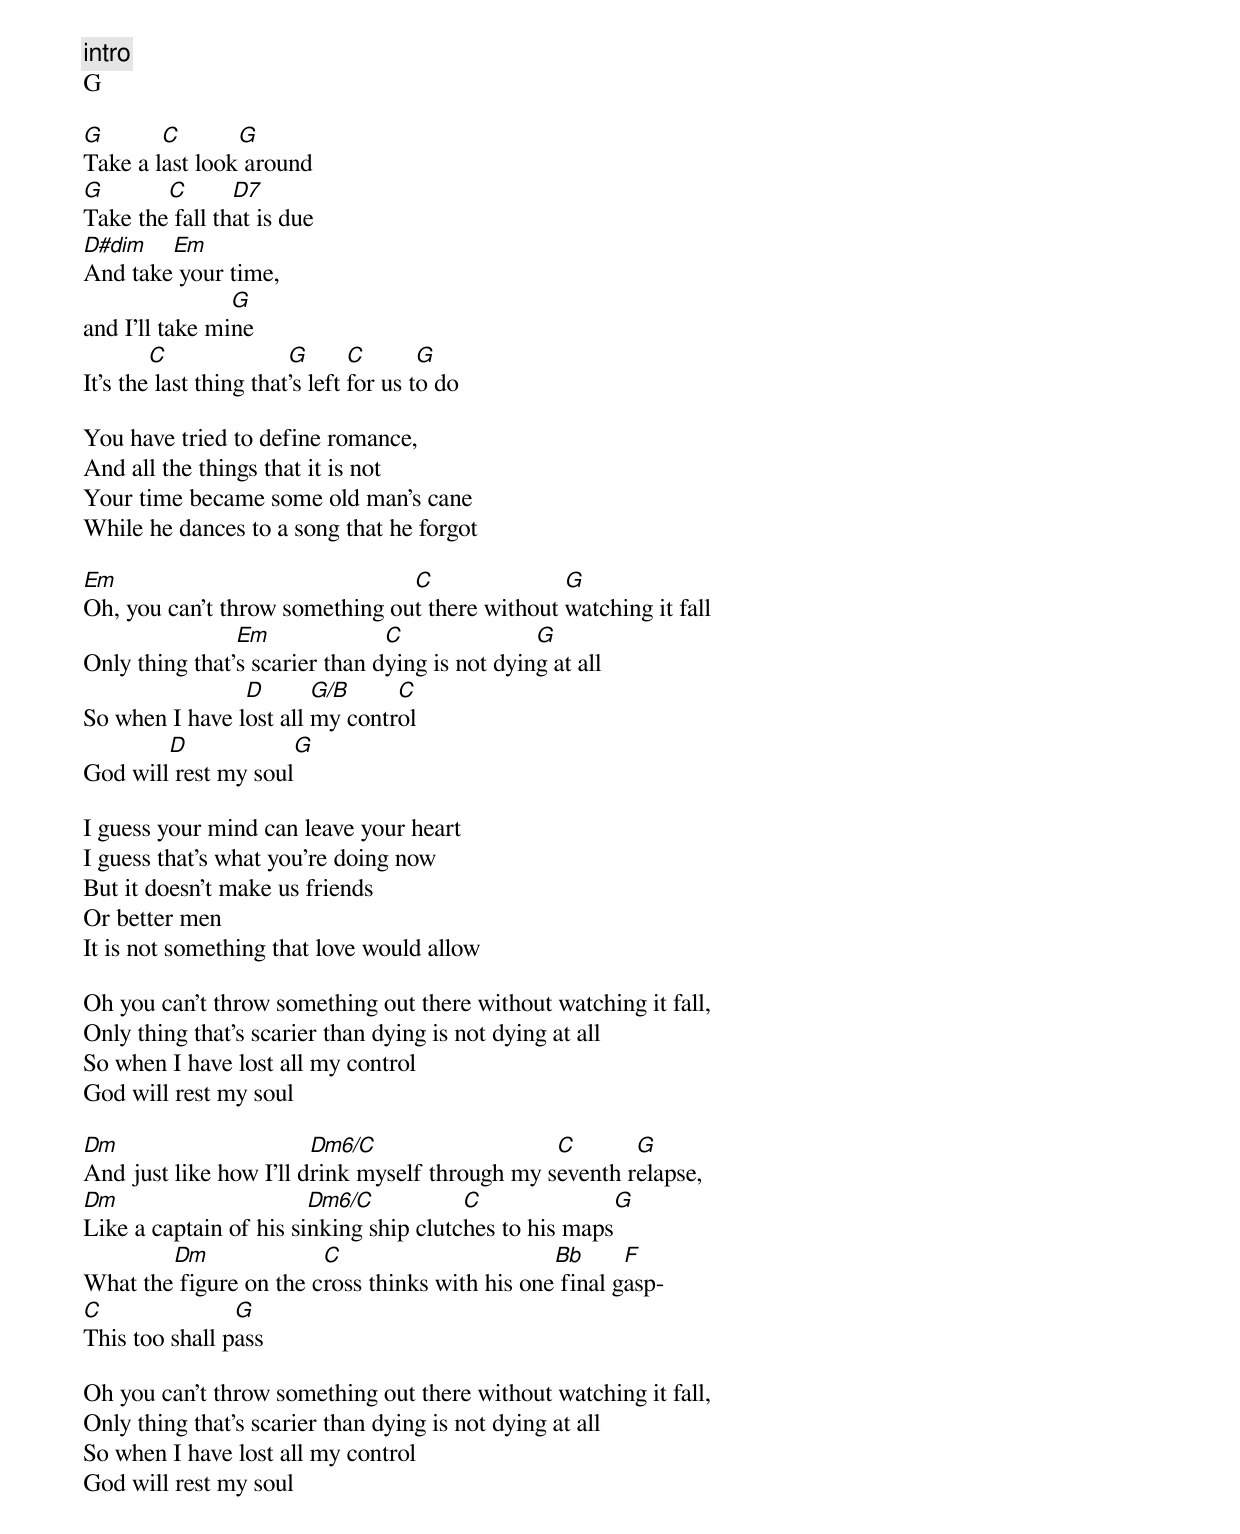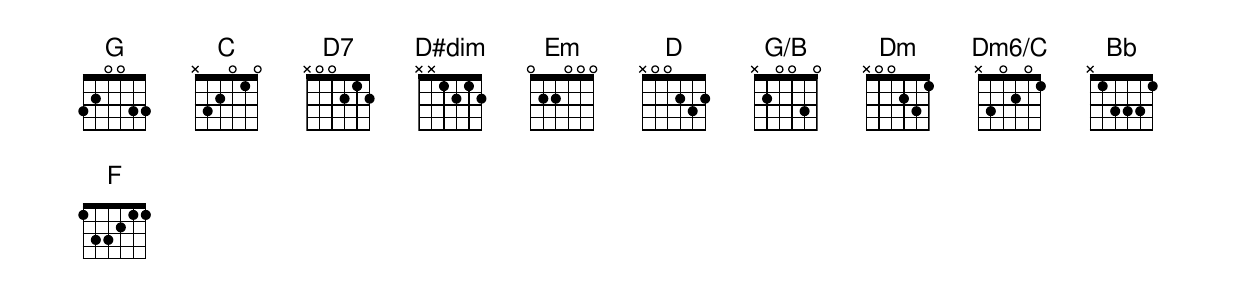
G 320033
C x32010
D7 x00212
D#dim xx1212
Em 022000
D x00232
G/B x20030
Dm x00231
Dm6/C x30201

intro
G

G	C	G
Take a last look around
G	C	D7
Take the fall that is due
D#dim	Em
And take your time,
		G
and I'll take mine
	C		G	C	G
It's the last thing that's left for us to do

You have tried to define romance,
And all the things that it is not
Your time became some old man's cane
While he dances to a song that he forgot

Em				C		G
Oh, you can't throw something out there without watching it fall
		Em		C		G
Only thing that's scarier than dying is not dying at all
		D	G/B	C
So when I have lost all my control
	D		G
God will rest my soul

I guess your mind can leave your heart
I guess that's what you're doing now
But it doesn't make us friends
Or better men
It is not something that love would allow

Oh you can't throw something out there without watching it fall,
Only thing that's scarier than dying is not dying at all
So when I have lost all my control
God will rest my soul

Dm			Dm6/C			C	G
And just like how I'll drink myself through my seventh relapse,
Dm			Dm6/C		C		G
Like a captain of his sinking ship clutches to his maps
	Dm		C			Bb	F
What the figure on the cross thinks with his one final gasp-
C		G
This too shall pass

Oh you can't throw something out there without watching it fall,
Only thing that's scarier than dying is not dying at all
So when I have lost all my control
God will rest my soul
